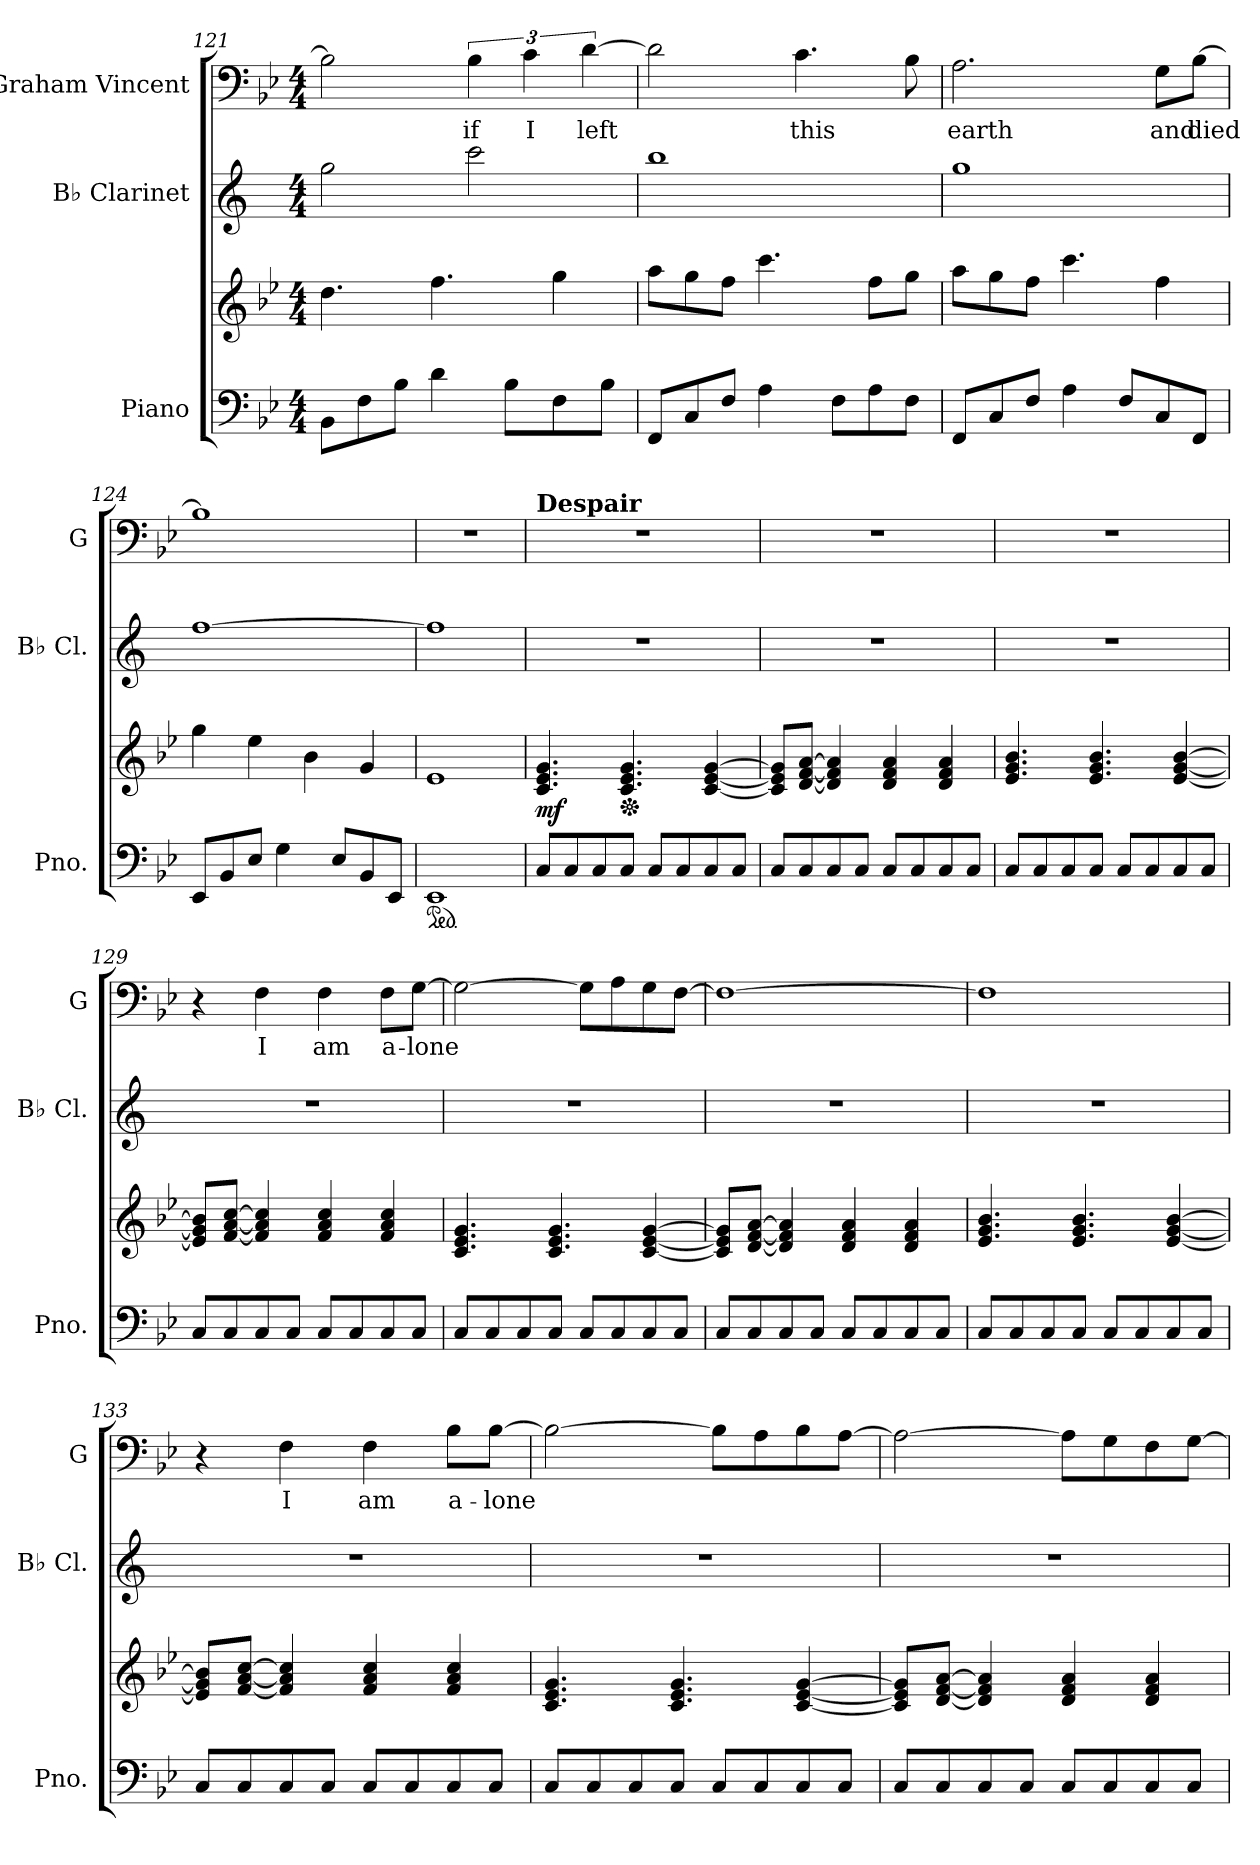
**kern	**kern	**dynam	**kern	**kern	**text
*part3	*part3	*part3	*part2	*part1	*part1
*staff4	*staff3	*staff3/4	*staff2	*staff1	*staff1
*I"Piano	*	*	*I"B♭ Clarinet	*I"Graham Vincent	*
*I'Pno.	*	*	*I'B♭ Cl.	*I'G	*
!!LO:PB:g=z
*clefF4	*clefG2	*	*clefG2	*clefF4	*
*	*	*	*ITrd1c2	*	*
*k[b-e-]	*k[b-e-]	*	*k[b-e-]	*k[b-e-]	*
*M4/4	*M4/4	*	*M4/4	*M4/4	*
=121	=121	=121	=121	=121	=121
8BB-\L	4.dd\	.	2ff\	2B-\]	.
8F\	.	.	.	.	.
8B-\J	.	.	.	.	.
4d\	4.ff\	.	.	.	.
!	!	!	!	!	!LO:LY:b
.	.	.	2bb-\	6B-\	if
8B-\L	.	.	.	.	.
!	!	!	!	!	!LO:LY:b
.	.	.	.	6c\	I
8F\	4gg\	.	.	.	.
!	!	!	!	!	!LO:LY:b
.	.	.	.	[6d\	left
8B-\J	.	.	.	.	.
=122	=122	=122	=122	=122	=122
8FF/L	8aa\L	.	1aa	2d\]	.
8C/	8gg\	.	.	.	.
8F/J	8ff\J	.	.	.	.
4A\	4.ccc\	.	.	.	.
!	!	!	!	!	!LO:LY:b
.	.	.	.	4.c\	this
8F\L	.	.	.	.	.
8A\	8ff\L	.	.	.	.
8F\J	8gg\J	.	.	8B-\	.
=123	=123	=123	=123	=123	=123
!	!	!	!	!	!LO:LY:b
8FF/L	8aa\L	.	1ff	2.A\	earth
8C/	8gg\	.	.	.	.
8F/J	8ff\J	.	.	.	.
4A\	4.ccc\	.	.	.	.
8F/L	.	.	.	.	.
!	!	!	!	!	!LO:LY:b
8C/	4ff\	.	.	8G\L	and
!	!	!	!	!	!LO:LY:b
8FF/J	.	.	.	[8B-\J	died
=124	=124	=124	=124	=124	=124
8EE-/L	4gg\	.	[1ee-	1B-]	.
8BB-/	.	.	.	.	.
8E-/J	4ee-\	.	.	.	.
4G\	.	.	.	.	.
.	4b-\	.	.	.	.
8E-/L	.	.	.	.	.
8BB-/	4g/	.	.	.	.
8EE-/J	.	.	.	.	.
=125	=125	=125	=125	=125	=125
*ped	*	*	*	*	*
1EE-	1e-	.	1ee-]	1r	.
!!LO:LB:g=z
=126	=126	=126	=126	=126	=126
*	*	*	*	*MM132	*
!	!	!	!	!LO:TX:a:B:t=Despair	!
!	!	!LO:DY:b	!	!	!
8C/L	4.c/ 4.e-/ 4.g/	mf	1r	1r	.
8C/	.	.	.	.	.
8C/	.	.	.	.	.
*	*Xped	*	*	*	*
8C/J	4.c/ 4.e-/ 4.g/	.	.	.	.
8C/L	.	.	.	.	.
8C/	.	.	.	.	.
8C/	[4c/ [4e-/ [4g/	.	.	.	.
8C/J	.	.	.	.	.
=127	=127	=127	=127	=127	=127
8C/L	8c/] 8e-/] 8g/]L	.	1r	1r	.
8C/	[8d/ [8f/ [8a/J	.	.	.	.
8C/	4d/] 4f/] 4a/]	.	.	.	.
8C/J	.	.	.	.	.
8C/L	4d/ 4f/ 4a/	.	.	.	.
8C/	.	.	.	.	.
8C/	4d/ 4f/ 4a/	.	.	.	.
8C/J	.	.	.	.	.
=128	=128	=128	=128	=128	=128
8C/L	4.e-/ 4.g/ 4.b-/	.	1r	1r	.
8C/	.	.	.	.	.
8C/	.	.	.	.	.
8C/J	4.e-/ 4.g/ 4.b-/	.	.	.	.
8C/L	.	.	.	.	.
8C/	.	.	.	.	.
8C/	[4e-/ [4g/ [4b-/	.	.	.	.
8C/J	.	.	.	.	.
=129	=129	=129	=129	=129	=129
8C/L	8e-/] 8g/] 8b-/]L	.	1r	4r	.
8C/	[8f/ [8a/ [8cc/J	.	.	.	.
!	!	!	!	!	!LO:LY:b
8C/	4f/] 4a/] 4cc/]	.	.	4F\	I
8C/J	.	.	.	.	.
!	!	!	!	!	!LO:LY:b
8C/L	4f/ 4a/ 4cc/	.	.	4F\	am
8C/	.	.	.	.	.
!	!	!	!	!	!LO:LY:b
8C/	4f/ 4a/ 4cc/	.	.	8F\L	a-
!	!	!	!	!	!LO:LY:b
8C/J	.	.	.	[8G\J	-lone
!!LO:LB:g=z
=130	=130	=130	=130	=130	=130
8C/L	4.c/ 4.e-/ 4.g/	.	1r	2G\_	.
8C/	.	.	.	.	.
8C/	.	.	.	.	.
8C/J	4.c/ 4.e-/ 4.g/	.	.	.	.
8C/L	.	.	.	8G\L]	.
8C/	.	.	.	8A\	.
8C/	[4c/ [4e-/ [4g/	.	.	8G\	.
8C/J	.	.	.	[8F\J	.
=131	=131	=131	=131	=131	=131
8C/L	8c/] 8e-/] 8g/]L	.	1r	1F_	.
8C/	[8d/ [8f/ [8a/J	.	.	.	.
8C/	4d/] 4f/] 4a/]	.	.	.	.
8C/J	.	.	.	.	.
8C/L	4d/ 4f/ 4a/	.	.	.	.
8C/	.	.	.	.	.
8C/	4d/ 4f/ 4a/	.	.	.	.
8C/J	.	.	.	.	.
=132	=132	=132	=132	=132	=132
8C/L	4.e-/ 4.g/ 4.b-/	.	1r	1F]	.
8C/	.	.	.	.	.
8C/	.	.	.	.	.
8C/J	4.e-/ 4.g/ 4.b-/	.	.	.	.
8C/L	.	.	.	.	.
8C/	.	.	.	.	.
8C/	[4e-/ [4g/ [4b-/	.	.	.	.
8C/J	.	.	.	.	.
=133	=133	=133	=133	=133	=133
8C/L	8e-/] 8g/] 8b-/]L	.	1r	4r	.
8C/	[8f/ [8a/ [8cc/J	.	.	.	.
!	!	!	!	!	!LO:LY:b
8C/	4f/] 4a/] 4cc/]	.	.	4F\	I
8C/J	.	.	.	.	.
!	!	!	!	!	!LO:LY:b
8C/L	4f/ 4a/ 4cc/	.	.	4F\	am
8C/	.	.	.	.	.
!	!	!	!	!	!LO:LY:b
8C/	4f/ 4a/ 4cc/	.	.	8B-\L	a-
!	!	!	!	!	!LO:LY:b
8C/J	.	.	.	[8B-\J	-lone
!!LO:PB:g=z
=134	=134	=134	=134	=134	=134
8C/L	4.c/ 4.e-/ 4.g/	.	1r	2B-\_	.
8C/	.	.	.	.	.
8C/	.	.	.	.	.
8C/J	4.c/ 4.e-/ 4.g/	.	.	.	.
8C/L	.	.	.	8B-\L]	.
8C/	.	.	.	8A\	.
8C/	[4c/ [4e-/ [4g/	.	.	8B-\	.
8C/J	.	.	.	[8A\J	.
=135	=135	=135	=135	=135	=135
8C/L	8c/] 8e-/] 8g/]L	.	1r	2A\_	.
8C/	[8d/ [8f/ [8a/J	.	.	.	.
8C/	4d/] 4f/] 4a/]	.	.	.	.
8C/J	.	.	.	.	.
8C/L	4d/ 4f/ 4a/	.	.	8A\L]	.
8C/	.	.	.	8G\	.
8C/	4d/ 4f/ 4a/	.	.	8F\	.
8C/J	.	.	.	[8G\J	.
=	=	=	=	=	=
*-	*-	*-	*-	*-	*-
